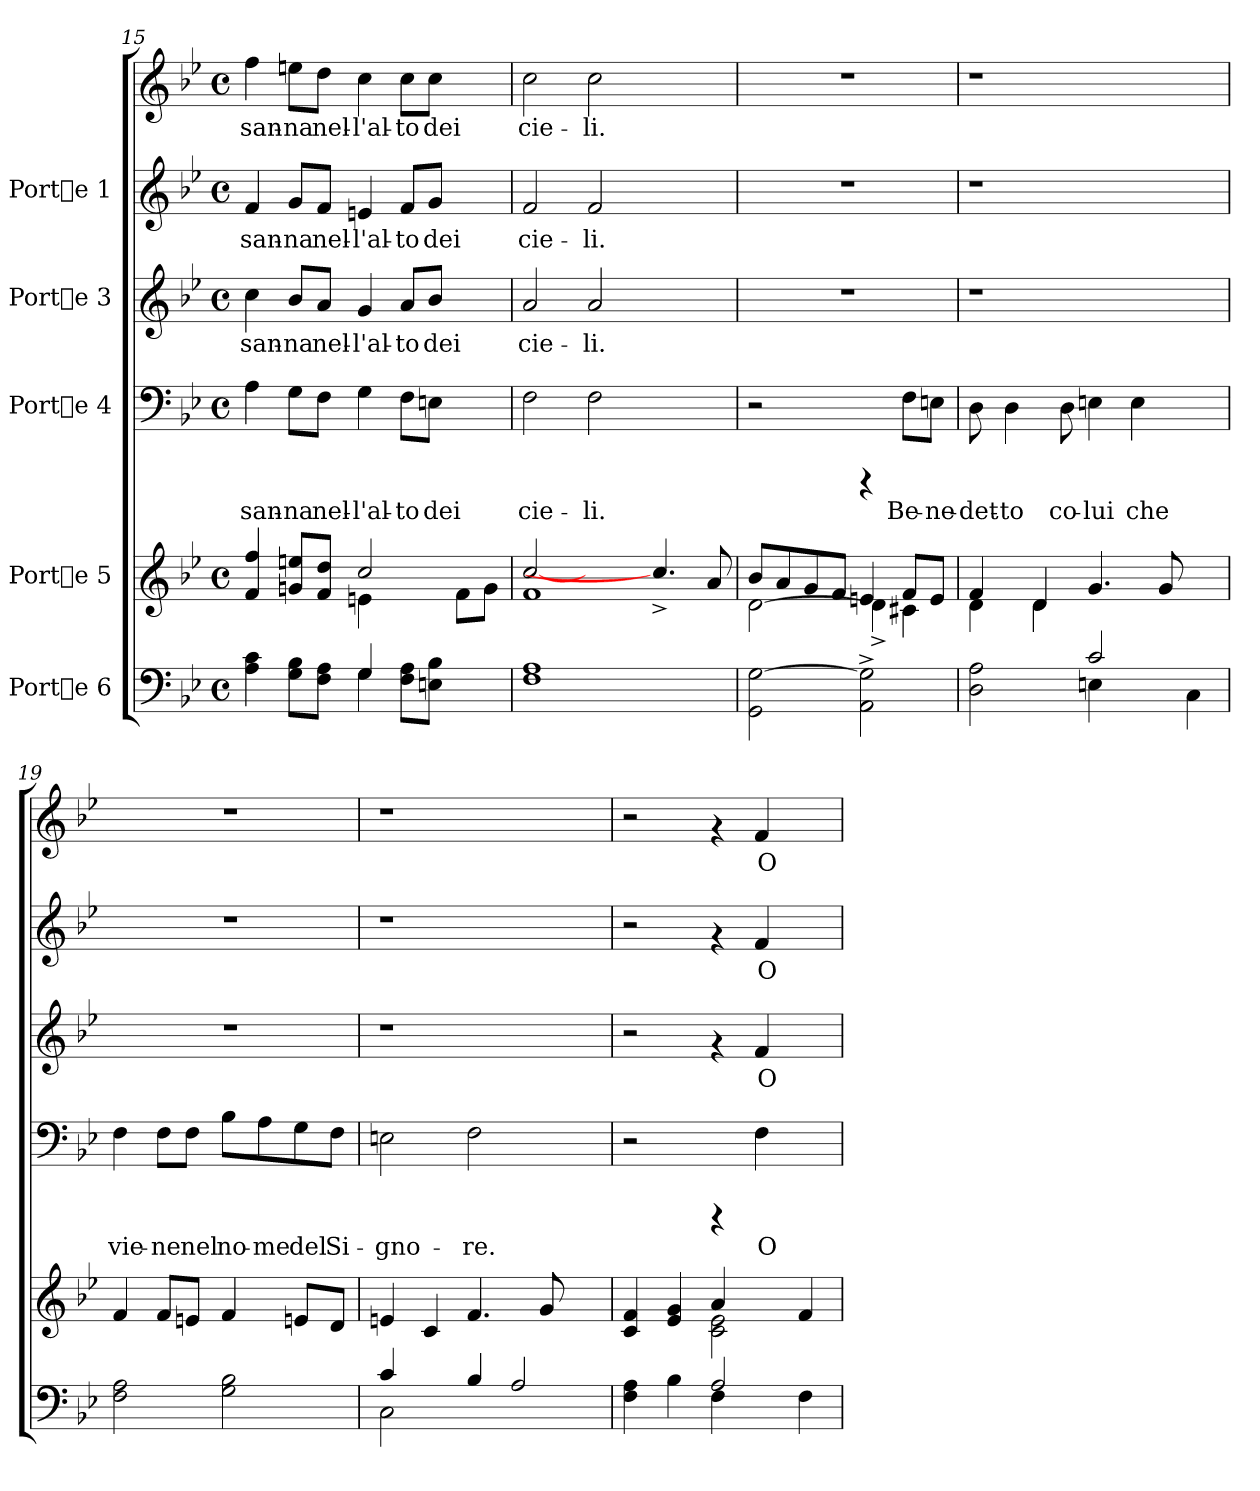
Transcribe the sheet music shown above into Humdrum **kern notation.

**kern	**kern	**kern	**text	**kern	**text	**kern	**text	**kern	**text
*part5	*part4	*part3	*part3	*part2	*part2	*part1	*part1	*part1	*part1
*staff6	*staff5	*staff4	*staff4	*staff3	*staff3	*staff2	*staff2	*staff1	*staff1
*I"Porte 6	*I"Porte 5	*I"Porte 4	*	*I"Porte 3	*	*I"Porte 1	*	*	*
*clefF4	*clefG2	*clefF4	*	*clefG2	*	*clefG2	*	*clefG2	*
*k[b-e-]	*k[b-e-]	*k[b-e-]	*	*k[b-e-]	*	*k[b-e-]	*	*k[b-e-]	*
*B-:	*B-:	*B-:	*	*B-:	*	*B-:	*	*B-:	*
*M4/4	*M4/4	*M4/4	*	*M4/4	*	*M4/4	*	*M4/4	*
*met(c)	*met(c)	*met(c)	*	*met(c)	*	*met(c)	*	*met(c)	*
=15	=15	=15	=15	=15	=15	=15	=15	=15	=15
*^	*^	*	*	*	*	*	*	*	*
!	!	!	!	!	!LO:LY:b	!	!LO:LY:b	!	!LO:LY:b	!	!LO:LY:b
4c\ 4A\	2ryy	4ff/ 4f/	2ryy	4A\	-san-	4cc\	-san-	4f/	san-	4ff\	-san-
!	!	!	!	!	!LO:LY:b	!	!LO:LY:b	!	!LO:LY:b	!	!LO:LY:b
8B-\ 8G\L	.	8een/ 8gn/L	.	8G\L	-na	8b-/L	-na	8g/L	-na	8een\L	-na
!	!	!	!	!	!LO:LY:b	!	!LO:LY:b	!	!LO:LY:b	!	!LO:LY:b
8A\ 8F\J	.	8dd/ 8f/J	.	8F\J	nel-	8a/J	nel-	8f/J	nel-	8dd\J	nel-
!	!	!	!	!	!LO:LY:b	!	!LO:LY:b	!	!LO:LY:b	!	!LO:LY:b
4G/	4G\	2cc/	4en\	4G\	-l'al-	4g/	-l'al-	4en/	-l'al-	4cc\	-l'al-
!	!	!	!	!	!LO:LY:b	!	!LO:LY:b	!	!LO:LY:b	!	!LO:LY:b
8A\ 8F\L	4ryy	.	2ryy	8F\L	-to	8a/L	-to	8f/L	-to	8cc\L	-to
!	!	!	!	!	!LO:LY:b	!	!LO:LY:b	!	!LO:LY:b	!	!LO:LY:b
8B-\ 8En\J	.	.	.	8En\J	dei	8b-/J	dei	8g/J	dei	8cc\J	dei
4ryy	4ryy	8f\L	.	4ryy	.	4ryy	.	4ryy	.	4ryy	.
.	.	8g\J	.	.	.	.	.	.	.	.	.
*v	*v	*	*	*	*	*	*	*	*	*	*
=16	=16	=16	=16	=16	=16	=16	=16	=16	=16	=16
!	!	!	!	!LO:LY:b	!	!LO:LY:b	!	!LO:LY:b	!	!LO:LY:b
1A 1F	1f	[<2cc/	2F\	cie-	2a/	cie-	2f/	cie-	2cc\	cie-
!	!	!	!	!LO:LY:b	!	!LO:LY:b	!	!LO:LY:b	!	!LO:LY:b
.	.	1ryy	2F\	-li.	2a/	-li.	2f/	-li.	2cc\	-li.
2ryy	4.cc^</]	.	2ryy	.	2ryy	.	2ryy	.	2ryy	.
.	8a/	.	.	.	.	.	.	.	.	.
!!LO:LB:g=z
=17	=17	=17	=17	=17	=17	=17	=17	=17	=17	=17
[>2G\ 2GG\	[>2d\	8b-/L	2r	.	1r	.	1r	.	1r	.
.	.	8a/	.	.	.	.	.	.	.	.
.	.	8g/	.	.	.	.	.	.	.	.
.	.	8f/J	.	.	.	.	.	.	.	.
2G\]^> 2AA\^>	4en/	4d^>\]	4rCCC	.	.	.	.	.	.	.
!	!	!	!	!LO:LY:b	!	!	!	!	!	!
.	4c#X\	8f/L	8F\L	Be-	.	.	.	.	.	.
!	!	!	!	!LO:LY:b	!	!	!	!	!	!
.	.	8e/J	8En\J	-ne-	.	.	.	.	.	.
=18	=18	=18	=18	=18	=18	=18	=18	=18	=18	=18
*^	*	*	*	*	*	*	*	*	*	*
!	!	!	!	!	!LO:LY:b	!	!	!	!	!	!
2A\ 2D\	2ryy	4f/	4d\	8D\	-det-	1r	.	1r	.	1r	.
!	!	!	!	!	!LO:LY:b	!	!	!	!	!	!
.	.	.	.	4D\	-to	.	.	.	.	.	.
.	.	4d/	4d\	.	.	.	.	.	.	.	.
!	!	!	!	!	!LO:LY:b	!	!	!	!	!	!
.	.	.	.	8D\	co-	.	.	.	.	.	.
!	!	!	!	!	!LO:LY:b	!	!	!	!	!	!
2c/	4En\	4.g/	4ryy	4En\	-lui	.	.	.	.	.	.
!	!	!	!	!	!LO:LY:b	!	!	!	!	!	!
.	2ryy	.	2ryy	4E\	che	.	.	.	.	.	.
.	.	8g/	.	.	.	.	.	.	.	.	.
4C\	.	4ryy	.	4ryy	.	4ryy	.	4ryy	.	4ryy	.
*v	*v	*	*	*	*	*	*	*	*	*	*
*	*v	*v	*	*	*	*	*	*	*	*
=19	=19	=19	=19	=19	=19	=19	=19	=19	=19
!	!	!	!LO:LY:b	!	!	!	!	!	!
2A\ 2F\	4f/	4F\	vie-	1r	.	1r	.	1r	.
!	!	!	!LO:LY:b	!	!	!	!	!	!
.	8f/L	8F\L	-ne	.	.	.	.	.	.
!	!	!	!LO:LY:b	!	!	!	!	!	!
.	8en/J	8F\J	nel	.	.	.	.	.	.
!	!	!	!LO:LY:b	!	!	!	!	!	!
2B-\ 2G\	4f/	8B-\L	no-	.	.	.	.	.	.
!	!	!	!LO:LY:b	!	!	!	!	!	!
.	.	8A\	-me	.	.	.	.	.	.
!	!	!	!LO:LY:b	!	!	!	!	!	!
.	8en/L	8G\	del	.	.	.	.	.	.
!	!	!	!LO:LY:b	!	!	!	!	!	!
.	8d/J	8F\J	Si-	.	.	.	.	.	.
=20	=20	=20	=20	=20	=20	=20	=20	=20	=20
*^	*	*	*	*	*	*	*	*	*
!	!	!	!	!LO:LY:b	!	!	!	!	!	!
2C\	4c/	4en/	2En\	-gno-	1r	.	1r	.	1r	.
.	1ryy	4c/	.	.	.	.	.	.	.	.
!	!	!	!	!LO:LY:b	!	!	!	!	!	!
4B-/	.	4.f/	2F\	-re.	.	.	.	.	.	.
2A/	.	.	.	.	.	.	.	.	.	.
.	.	8g/	.	.	.	.	.	.	.	.
.	.	4ryy	4ryy	.	4ryy	.	4ryy	.	4ryy	.
=21	=21	=21	=21	=21	=21	=21	=21	=21	=21	=21
*	*	*^	*	*	*	*	*	*	*	*
4A\ 4F\	2ryy	4f/ 4c/	2ryy	2r	.	2r	.	2r	.	2r	.
4B-\	.	4g/ 4e-/	.	.	.	.	.	.	.	.	.
2A/	4F\	2e-\ 2c\	4a/	4rCCC	.	4rf	.	4rf	.	4rf	.
!	!	!	!	!	!LO:LY:b	!	!LO:LY:b	!	!LO:LY:b	!	!LO:LY:b
.	2ryy	.	2ryy	4F\	O-	4f/	O-	4f/	-O-	4f/	O-
4F\	.	4f/	.	4ryy	.	4ryy	.	4ryy	.	4ryy	.
*v	*v	*	*	*	*	*	*	*	*	*	*
*	*v	*v	*	*	*	*	*	*	*	*
=	=	=	=	=	=	=	=	=	=
*-	*-	*-	*-	*-	*-	*-	*-	*-	*-
